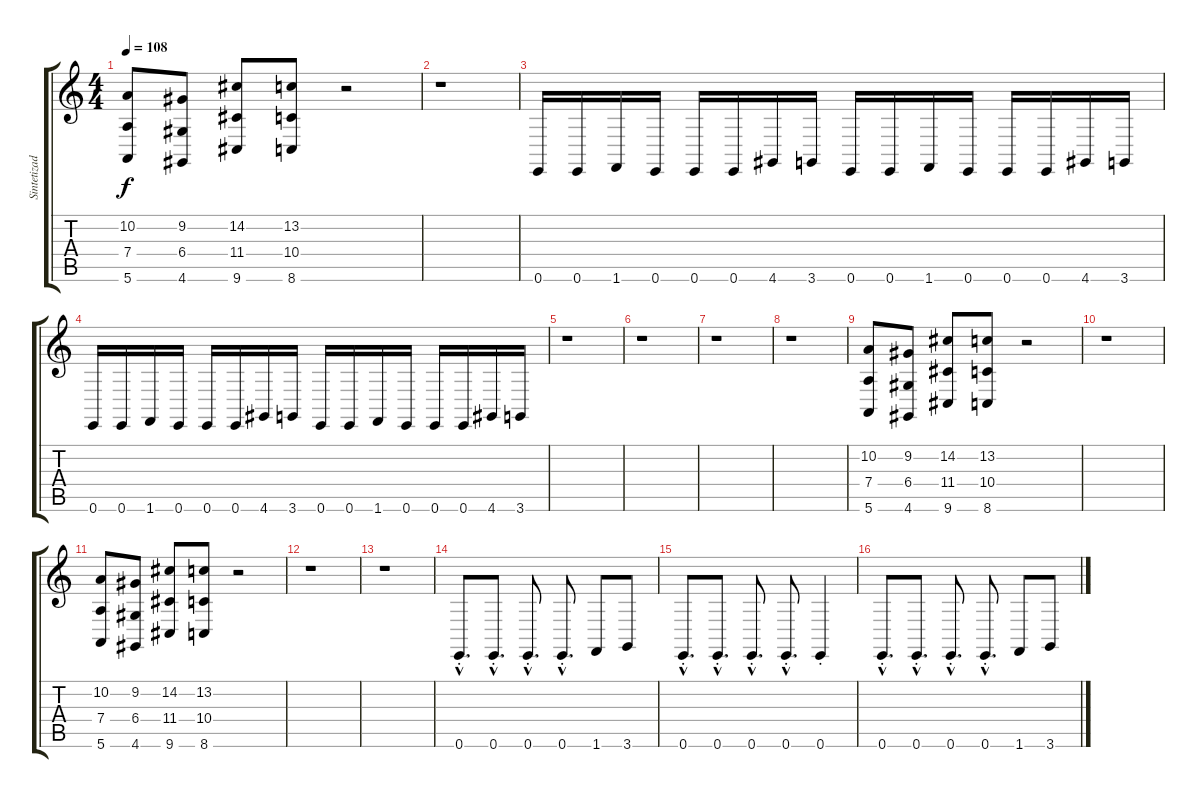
\track ("Sintetizador" "Sintetizad") {instrument pad3polysynth}
\staff {score tabs}
\tuning (E4 B3 G3 D3 A2 E2) {hide}
\ts (4 4)
\tempo 108
\clef g2
\ks c
(10.2 7.4 5.6).8{dy f instrument brasssection} (9.2 6.4 4.6).8 (14.2 11.4 9.6).8 (13.2 10.4 8.6).8 r.2 |
r.1 |
0.6.16{instrument pad3polysynth} 0.6.16 1.6.16 0.6.16 0.6.16 0.6.16 4.6.16 3.6.16 0.6.16 0.6.16 1.6.16 0.6.16 0.6.16 0.6.16 4.6.16 3.6.16 |
0.6.16 0.6.16 1.6.16 0.6.16 0.6.16 0.6.16 4.6.16 3.6.16 0.6.16 0.6.16 1.6.16 0.6.16 0.6.16 0.6.16 4.6.16 3.6.16 |
r.1 |
r.1 |
r.1 |
r.1 |
(10.2 7.4 5.6).8{instrument brasssection} (9.2 6.4 4.6).8 (14.2 11.4 9.6).8 (13.2 10.4 8.6).8 r.2 |
r.1 |
(10.2 7.4 5.6).8 (9.2 6.4 4.6).8 (14.2 11.4 9.6).8 (13.2 10.4 8.6).8 r.2 |
r.1 |
r.1 |
0.6{hac st}.8{d instrument pad3polysynth} 0.6{hac st}.8{d} 0.6{hac st}.8{d} 0.6{hac st}.8{d} 1.6.8 3.6.8 |
0.6{hac st}.8{d} 0.6{hac st}.8{d} 0.6{hac st}.8{d} 0.6{hac st}.8{d} 0.6{st}.4 |
0.6{hac st}.8{d} 0.6{hac st}.8{d} 0.6{hac st}.8{d} 0.6{hac st}.8{d} 1.6.8 3.6.8
